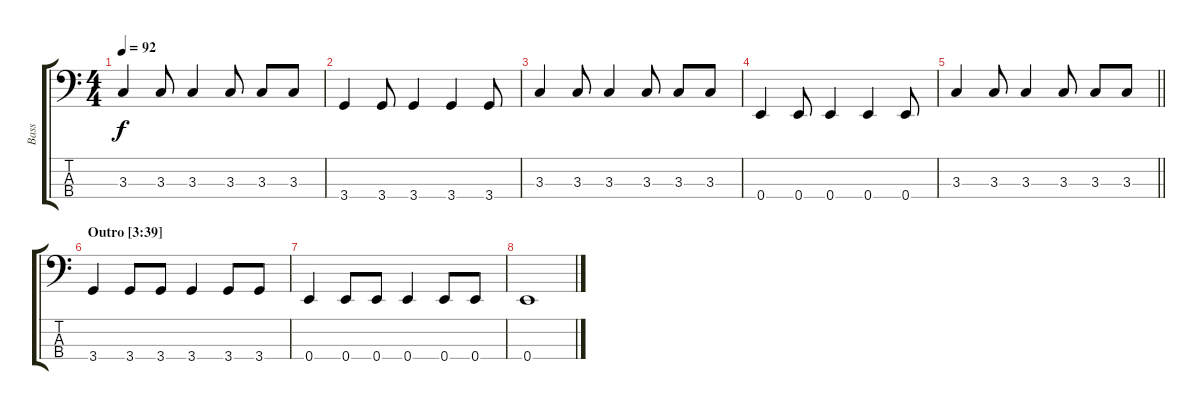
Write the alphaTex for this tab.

\track ("Bass" "Bass") {instrument electricbassfinger}
\staff {score tabs}
\tuning (G2 D2 A1 E1) {hide}
\ts (4 4)
\tempo 92
\clef f4
\ks c
3.3.4{dy f} 3.3.8 3.3.4 3.3.8 3.3.8 3.3.8 |
3.4.4 3.4.8 3.4.4 3.4.4 3.4.8 |
3.3.4 3.3.8 3.3.4 3.3.8 3.3.8 3.3.8 |
0.4.4 0.4.8 0.4.4 0.4.4 0.4.8 |
\barLineRight lightlight
3.3.4 3.3.8 3.3.4 3.3.8 3.3.8 3.3.8 |
\section ("" "Outro [3:39]")
3.4.4 3.4.8 3.4.8 3.4.4 3.4.8 3.4.8 |
0.4.4 0.4.8 0.4.8 0.4.4 0.4.8 0.4.8 |
0.4.1
